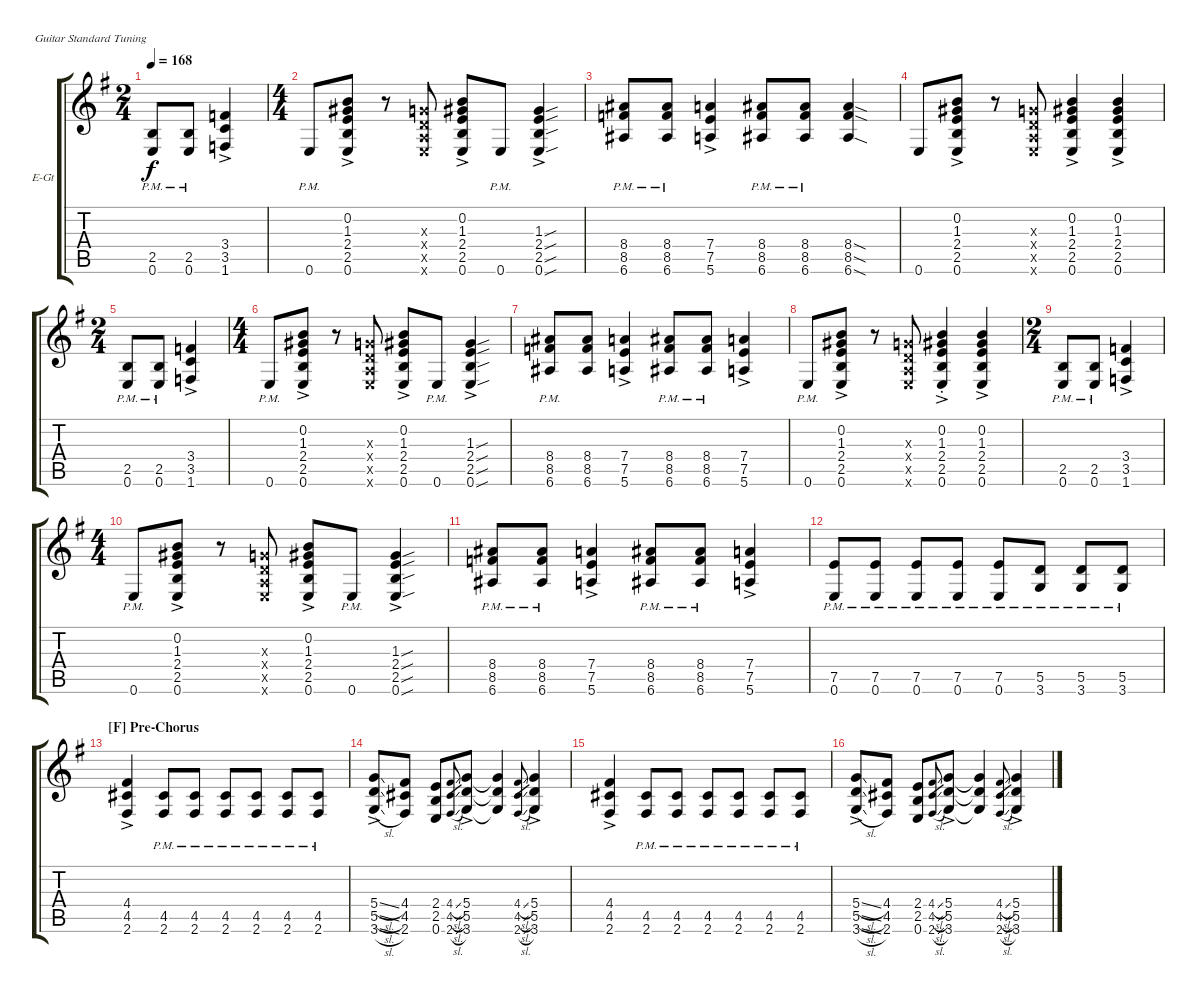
\bracketExtendMode groupsimilarinstruments
\firstSystemTrackNameOrientation horizontal
\otherSystemsTrackNameOrientation horizontal
\track ("Guitar 2" "E-Gt") {instrument electricguitarclean}
\staff {score tabs}
\tuning (E4 B3 G3 D3 A2 E2)
\ts (2 4)
\tempo 168
\clef g2
\scale
1.10845
\ks g
(0.6{pm} 2.5{pm}).8{dy f} (0.6{pm} 2.5{pm}).8 (3.4 3.5 1.6{ac}).4 |
\ts (4 4)
\scale
0.891551 0.6{pm}.8 (2.4 2.5 0.6 1.3 0.2{ac}).8 r.8 (0.4{x} 0.5{x} 0.6{x} 0.3{x}).8 (2.4 2.5 0.6{ac} 1.3 0.2).8 0.6{pm}.8 (2.4{sou} 2.5{sou} 0.6{sou ac} 1.3{sou}).4 |
\scale
1.07818 (8.5{pm} 6.6{pm} 8.4{pm}).8 (8.5{pm} 6.6{pm} 8.4{pm}).8 (7.4 7.5 5.6{ac}).4 (8.5{pm} 6.6{pm} 8.4{pm}).8 (8.5{pm} 6.6{pm} 8.4{pm}).8 (8.4{sod} 8.5{sod} 6.6{sod}).4 |
\scale
0.921816 0.6.8 (2.4{ac} 2.5{ac} 0.6{ac} 1.3{ac} 0.2{ac}).8 r.8 (0.4{x} 0.5{x} 0.6{x} 0.3{x}).8 (2.4{ac} 2.5{ac} 0.6{ac} 0.2{ac} 1.3{ac}).4 (2.4{ac} 2.5{ac} 0.6{ac} 0.2{ac} 1.3{ac}).4 |
\ts (2 4)
\scale
1.10845 (0.6{pm} 2.5{pm}).8 (0.6{pm} 2.5{pm}).8 (3.4 3.5 1.6{ac}).4 |
\ts (4 4)
\scale
0.891551 0.6{pm}.8 (2.4 2.5 0.6{ac} 1.3 0.2).8 r.8 (0.4{x} 0.5{x} 0.6{x} 0.3{x}).8 (2.4{ac} 2.5{ac} 0.6{ac} 0.2{ac} 1.3{ac}).8 0.6{pm}.8 (0.6{sou ac} 2.5{sou} 2.4{sou} 1.3{sou}).4 |
\scale
1.07818 (8.5 6.6{pm} 8.4).8 (8.5 6.6 8.4).8 (7.4 7.5 5.6{ac}).4 (8.5{pm} 6.6{pm} 8.4{pm}).8 (8.5{pm} 6.6{pm} 8.4{pm}).8 (7.4 7.5{ac} 5.6).4 |
\scale
0.921816 0.6{pm}.8 (2.4 2.5 0.6{ac} 1.3 0.2).8 r.8 (0.4{x} 0.5{x} 0.6{x} 0.3{x}).8 (2.4 2.5 0.6 1.3 0.2{ac st}).4 (2.4 2.5{ac} 0.6 1.3 0.2).4 |
\ts (2 4)
\scale
1.10845 (0.6{pm} 2.5{pm}).8 (0.6{pm} 2.5{pm}).8 (3.4 3.5 1.6{ac}).4 |
\ts (4 4)
\scale
0.891551 0.6{pm}.8 (2.4 2.5 0.6 1.3 0.2{ac}).8 r.8 (0.4{x} 0.5{x} 0.6{x} 0.3{x}).8 (2.4 2.5 0.6{ac} 1.3 0.2).8 0.6{pm}.8 (2.4{sou} 2.5{sou} 0.6{sou ac} 1.3{sou}).4 |
\scale
1.07818 (8.5{pm} 6.6{pm} 8.4{pm}).8 (8.5{pm} 6.6{pm} 8.4{pm}).8 (7.4 7.5 5.6{ac}).4 (8.5{pm} 6.6{pm} 8.4{pm}).8 (8.5{pm} 6.6{pm} 8.4{pm}).8 (7.4 7.5 5.6{ac}).4 |
\scale
0.921816 (7.5{pm} 0.6{pm}).8 (7.5{pm} 0.6{pm}).8 (7.5{pm} 0.6{pm}).8 (7.5{pm} 0.6{pm}).8 (7.5{pm} 0.6{pm}).8 (5.5{pm} 3.6{pm}).8 (5.5{pm} 3.6{pm}).8 (5.5{pm} 3.6{pm}).8 |
\section ("F" "Pre-Chorus")
\scale
1.07818 (4.4 4.5 2.6{ac}).4 (4.5{pm} 2.6{pm}).8 (4.5{pm} 2.6{pm}).8 (4.5{pm} 2.6{pm}).8 (4.5{pm} 2.6{pm}).8 (4.5{pm} 2.6{pm}).8 (4.5{pm} 2.6{pm}).8 |
\scale
0.921816 (5.4{sl} 5.5{sl} 3.6{sl ac}).8 (4.4 4.5 2.6).8 (2.5 0.6 2.4).8 (4.4{sl} 4.5{sl} 2.6{sl}).8{gr} (5.4 5.5 3.6{ac}).8 (5.4{t} 5.5{t} 3.6{t}).4 (4.4{sl} 4.5{sl} 2.6{sl}).8{gr} (5.4 5.5 3.6{ac}).4 |
\scale
1.07818 (4.4 4.5 2.6{ac}).4 (4.5{pm} 2.6{pm}).8 (4.5{pm} 2.6{pm}).8 (4.5{pm} 2.6{pm}).8 (4.5{pm} 2.6{pm}).8 (4.5{pm} 2.6{pm}).8 (4.5{pm} 2.6{pm}).8 |
\scale
0.921816 (5.4{sl} 5.5{sl} 3.6{sl ac}).8 (4.4 4.5 2.6).8 (2.5 0.6 2.4).8 (4.4{sl} 4.5{sl} 2.6{sl}).8{gr} (5.4 5.5 3.6{ac}).8 (5.4{t} 5.5{t} 3.6{t}).4 (4.4{sl} 4.5{sl} 2.6{sl}).8{gr} (5.4 5.5 3.6{ac}).4
